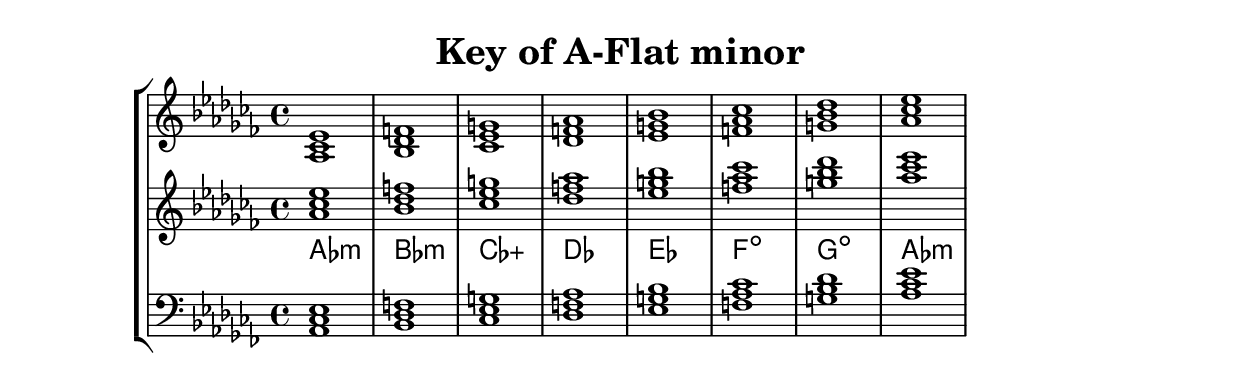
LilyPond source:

% Copyright 2013 Talos Thoren

%    This file is part of the Chord Tools project.
%
%    Chord Tools is free software: you can redistribute it and/or modify
%    it under the terms of the GNU General Public License as published by
%    the Free Software Foundation, either version 3 of the License, or
%    (at your option) any later version.
%
%    Chord Tools is distributed in the hope that it will be useful,
%    but WITHOUT ANY WARRANTY; without even the implied warranty of
%    MERCHANTABILITY or FITNESS FOR A PARTICULAR PURPOSE.  See the
%    GNU General Public License for more details.
%
%    You should have received a copy of the GNU General Public License
%    along with Chord Tools.  If not, see <http://www.gnu.org/licenses/>.

% Description: Chord tool for the key of A Flat minor
% Author: Talos Thoren
% Date: January 24, 2013

\version "2.16.1"

\header
{
  title = "Key of A-Flat minor"
}

% Defining variables
% The Key of A Flat minor has seven flats:
% B-Flat, E-Flat, A-Flat, D-Flat, G-Flat, C-Flat, F-Flat (All notes are flat)
a_flat_min_triads = { \key aes \minor <aes ces ees>1  <bes des f> <ces ees g> <des f aes> <ees g bes> <f aes ces> <g bes des> <aes ces ees> }
a_flat_min_triadNames = \new ChordNames { \a_flat_min_triads }

% Some Chord Tools can use alternate starting
% octaves to facilitate ease of study
alt_treb_chordTool = \new Staff \relative c''
{
  <<
    \a_flat_min_triads
    \a_flat_min_triadNames
  >>
}

% Main variable
chordTool = \new StaffGroup
{
  <<
    \new Staff
    {
      \relative c'
      << 
	\a_flat_min_triads 
	%\a_flat_min_triadNames 
      >>
    }

    \alt_treb_chordTool

    \new Staff \relative c
    {
      \clef bass
      <<
	\a_flat_min_triads
      >>
    }
  >>
}

\score
{
  \chordTool
}

